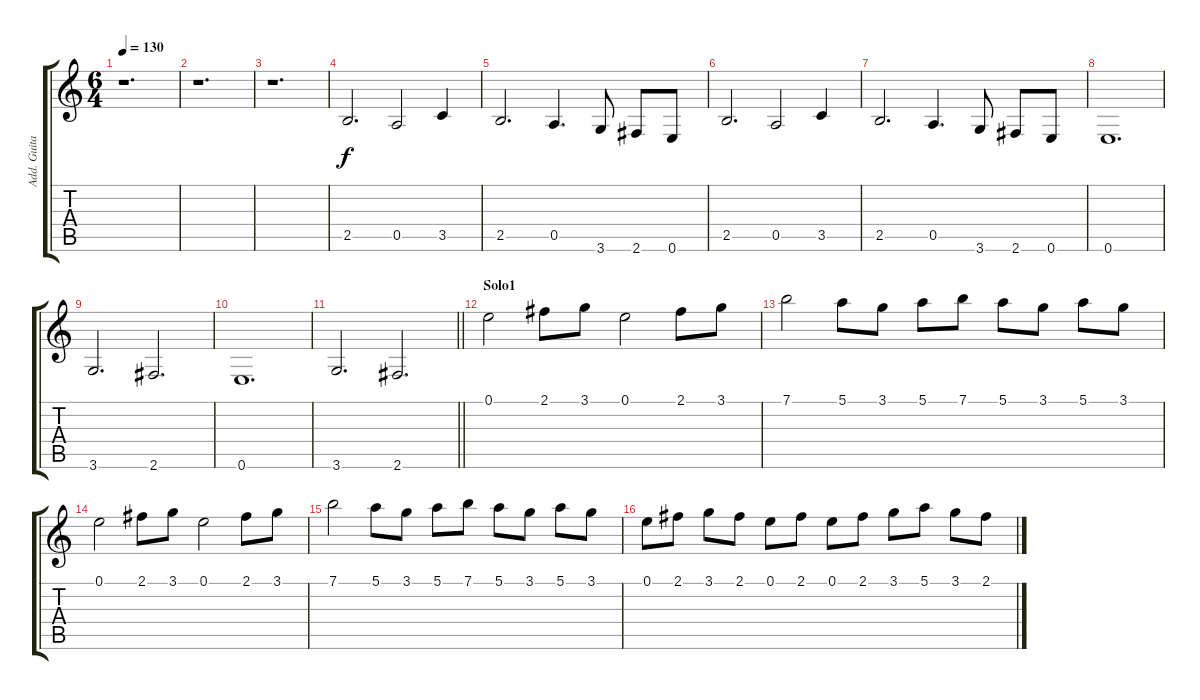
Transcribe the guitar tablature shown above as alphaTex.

\track ("Add. Guitar" "Add. Guita") {instrument distortionguitar}
\staff {score tabs}
\tuning (E4 B3 G3 D3 A2 E2) {hide}
\ts (6 4)
\tempo 130
\clef g2
\ks c
r.1{d dy f} |
r.1{d} |
r.1{d} |
2.5.2{d} 0.5.2 3.5.4 |
2.5.2{d} 0.5.4{d} 3.6.8 2.6.8 0.6.8 |
2.5.2{d} 0.5.2 3.5.4 |
2.5.2{d} 0.5.4{d} 3.6.8 2.6.8 0.6.8 |
0.6.1{d} |
3.6.2{d} 2.6.2{d} |
0.6.1{d} |
\barLineRight lightlight
3.6.2{d} 2.6.2{d} |
\section ("" "Solo1")
0.1.2 2.1.8 3.1.8 0.1.2 2.1.8 3.1.8 |
7.1.2 5.1.8 3.1.8 5.1.8 7.1.8 5.1.8 3.1.8 5.1.8 3.1.8 |
0.1.2 2.1.8 3.1.8 0.1.2 2.1.8 3.1.8 |
7.1.2 5.1.8 3.1.8 5.1.8 7.1.8 5.1.8 3.1.8 5.1.8 3.1.8 |
0.1.8 2.1.8 3.1.8 2.1.8 0.1.8 2.1.8 0.1.8 2.1.8 3.1.8 5.1.8 3.1.8 2.1.8
